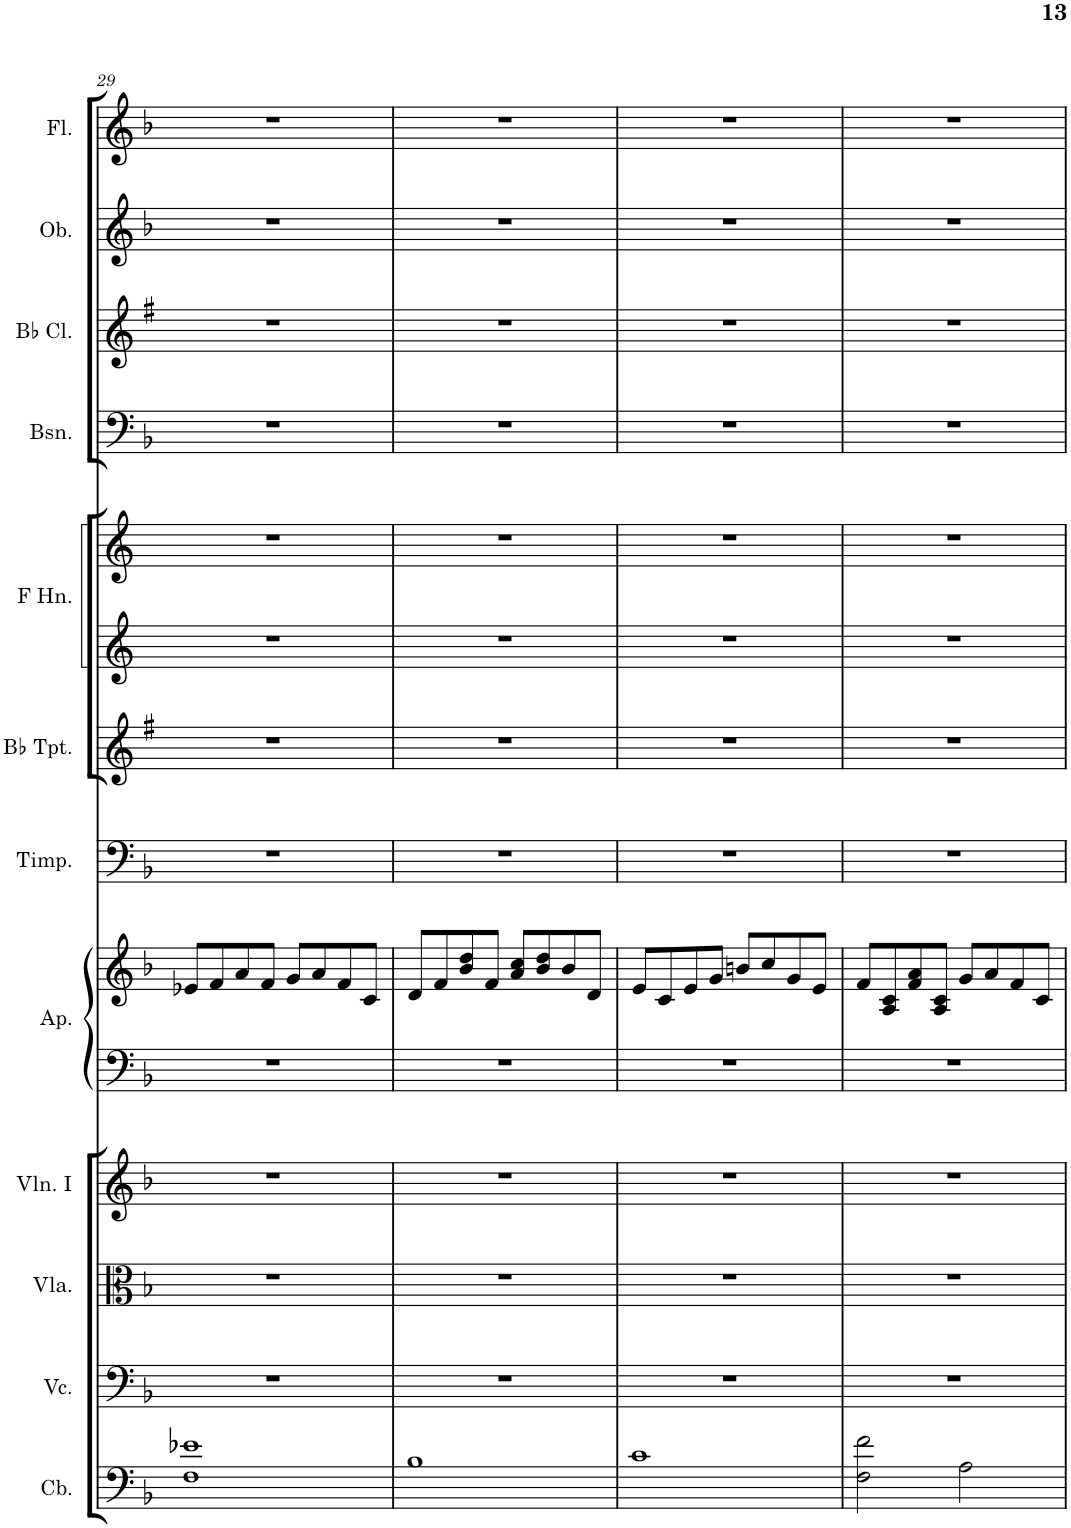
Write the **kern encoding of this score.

**kern	**kern	**kern	**kern	**kern	**kern	**kern	**kern	**kern	**kern	**kern	**kern	**kern	**kern
*part12	*part11	*part10	*part9	*part8	*part8	*part7	*part6	*part5	*part5	*part4	*part3	*part2	*part1
*staff14	*staff13	*staff12	*staff11	*staff10	*staff9	*staff8	*staff7	*staff6	*staff5	*staff4	*staff3	*staff2	*staff1
*I"Contrabasses	*I"Violoncellos	*I"Violas	*I"Violins I	*I"Арфа	*	*I"Timpani	*I"Trumpets in Bb	*I"Horns in F	*	*I"Bassoons	*I"Clarinets in Bb	*I"Oboes	*I"Flutes
*I'Cb.	*I'Vc.	*I'Vla.	*I'Vln. I	*	*	*I'Timp.	*	*	*	*I'Bsn.	*	*I'Ob.	*I'Fl.
!!LO:PB:g=z
*clefF4	*clefF4	*clefC3	*clefG2	*clefF4	*clefG2	*clefF4	*clefG2	*clefG2	*clefG2	*clefF4	*clefG2	*clefG2	*clefG2
*Trd7c12	*	*	*	*	*	*	*Trd1c2	*Trd4c7	*Trd4c7	*	*Trd1c2	*	*
*k[b-]	*k[b-]	*k[b-]	*k[b-]	*k[b-]	*k[b-]	*k[b-]	*k[f#]	*k[]	*k[]	*k[b-]	*k[f#]	*k[b-]	*k[b-]
*M4/4	*M4/4	*M4/4	*M4/4	*M4/4	*M4/4	*M4/4	*M4/4	*M4/4	*M4/4	*M4/4	*M4/4	*M4/4	*M4/4
=29	=29	=29	=29	=29	=29	=29	=29	=29	=29	=29	=29	=29	=29
1F 1e-X	1r	1r	1r	1r	8e-X/L	1r	1r	1r	1r	1r	1r	1r	1r
.	.	.	.	.	8f/	.	.	.	.	.	.	.	.
.	.	.	.	.	8a/	.	.	.	.	.	.	.	.
.	.	.	.	.	8f/J	.	.	.	.	.	.	.	.
.	.	.	.	.	8g/L	.	.	.	.	.	.	.	.
.	.	.	.	.	8a/	.	.	.	.	.	.	.	.
.	.	.	.	.	8f/	.	.	.	.	.	.	.	.
.	.	.	.	.	8c/J	.	.	.	.	.	.	.	.
=30	=30	=30	=30	=30	=30	=30	=30	=30	=30	=30	=30	=30	=30
1B-	1r	1r	1r	1r	8d/L	1r	1r	1r	1r	1r	1r	1r	1r
.	.	.	.	.	8f/	.	.	.	.	.	.	.	.
.	.	.	.	.	8b-/ 8dd/	.	.	.	.	.	.	.	.
.	.	.	.	.	8f/J	.	.	.	.	.	.	.	.
.	.	.	.	.	8a/ 8cc/L	.	.	.	.	.	.	.	.
.	.	.	.	.	8b-/ 8dd/	.	.	.	.	.	.	.	.
.	.	.	.	.	8b-/	.	.	.	.	.	.	.	.
.	.	.	.	.	8d/J	.	.	.	.	.	.	.	.
=31	=31	=31	=31	=31	=31	=31	=31	=31	=31	=31	=31	=31	=31
1c	1r	1r	1r	1r	8e/L	1r	1r	1r	1r	1r	1r	1r	1r
.	.	.	.	.	8c/	.	.	.	.	.	.	.	.
.	.	.	.	.	8e/	.	.	.	.	.	.	.	.
.	.	.	.	.	8g/J	.	.	.	.	.	.	.	.
.	.	.	.	.	8bn/L	.	.	.	.	.	.	.	.
.	.	.	.	.	8cc/	.	.	.	.	.	.	.	.
.	.	.	.	.	8g/	.	.	.	.	.	.	.	.
.	.	.	.	.	8e/J	.	.	.	.	.	.	.	.
=32	=32	=32	=32	=32	=32	=32	=32	=32	=32	=32	=32	=32	=32
2F\ 2f\	1r	1r	1r	1r	8f/L	1r	1r	1r	1r	1r	1r	1r	1r
.	.	.	.	.	8A/ 8c/	.	.	.	.	.	.	.	.
.	.	.	.	.	8f/ 8a/	.	.	.	.	.	.	.	.
.	.	.	.	.	8A/ 8c/J	.	.	.	.	.	.	.	.
2A\	.	.	.	.	8g/L	.	.	.	.	.	.	.	.
.	.	.	.	.	8a/	.	.	.	.	.	.	.	.
.	.	.	.	.	8f/	.	.	.	.	.	.	.	.
.	.	.	.	.	8c/J	.	.	.	.	.	.	.	.
=	=	=	=	=	=	=	=	=	=	=	=	=	=
*-	*-	*-	*-	*-	*-	*-	*-	*-	*-	*-	*-	*-	*-
